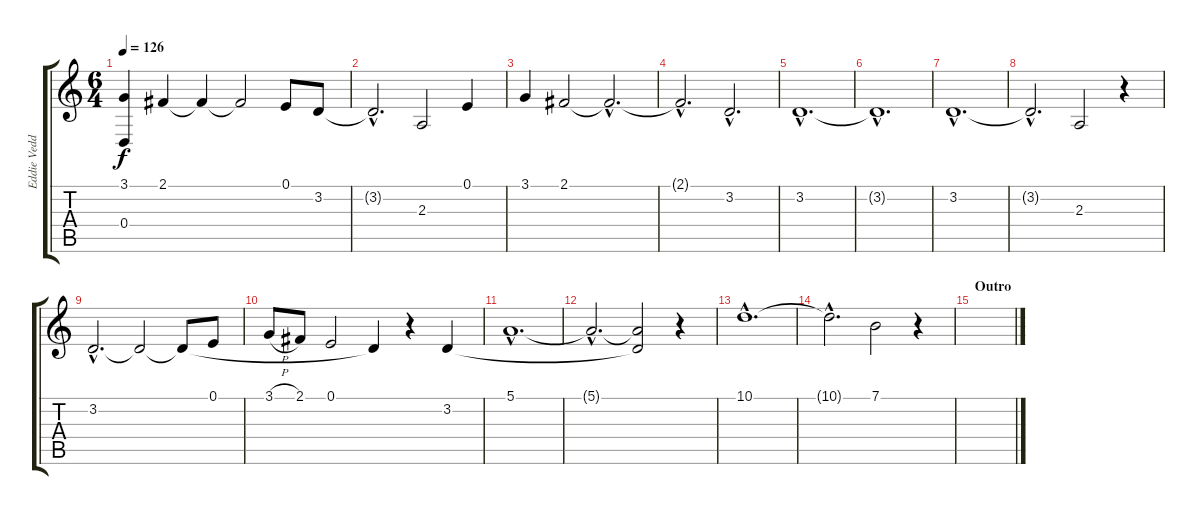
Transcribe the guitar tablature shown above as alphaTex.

\track ("Eddie Vedder" "Eddie Vedd") {instrument voiceoohs}
\staff {score tabs}
\tuning (E4 B3 G3 D3 A2 E2) {hide}
\ts (6 4)
\tempo 126
\clef g2
\ks c
(3.1 0.4).4{dy f} 2.1.4 2.1{t}.4 2.1{t}.2 0.1.8 3.2.8 |
3.2{hac t}.2{d} 2.3.2 0.1.4 |
3.1.4 2.1.2 2.1{hac t}.2{d} |
2.1{hac t}.2{d} 3.2{hac}.2{d} |
3.2{hac}.1{d} |
3.2{hac t}.1{d} |
3.2{hac}.1{d} |
3.2{hac t}.2{d} 2.3.2 r.4 |
3.2{hac}.2{d} 3.2{t}.2 3.2{t}.8 0.1.8 |
3.1{h}.8 2.1.8 0.1.2 3.2{t}.4 r.4 3.2.4 |
5.1{hac}.1{d} |
5.1{hac t}.2{d} (5.1{t} 3.2{t}).2 r.4 |
10.1{hac}.1{d} |
10.1{hac t}.2{d} 7.1.2 r.4 |
\section ("" "Outro")
